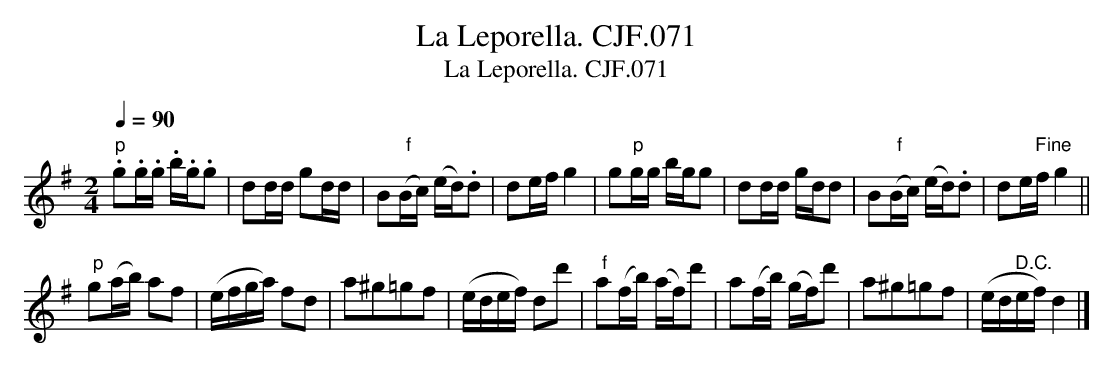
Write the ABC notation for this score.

X:1
T:Leporella. CJF.071, La
T:La Leporella. CJF.071
M:2/4
L:1/16
Q:1/4=90
K:G
"p".g2.g.g .b.g.g2|d2dd g2dd|B2" f"(Bc) (ed).d2|d2efg4|\
g2"p"gg bgg2|d2dd gdd2|B2" f"(Bc) (ed).d2|d2e" Fine"fg4||
" p"g2(ab) a2f2|(efga) f2d2|a2^g2=g2f2|(edef) d2d'2|\
" f"a2(fb) (af)d'2|a2(fb) (gf)d'2|a2^g2=g2f2|(ed" D.C."ef)d4|]
